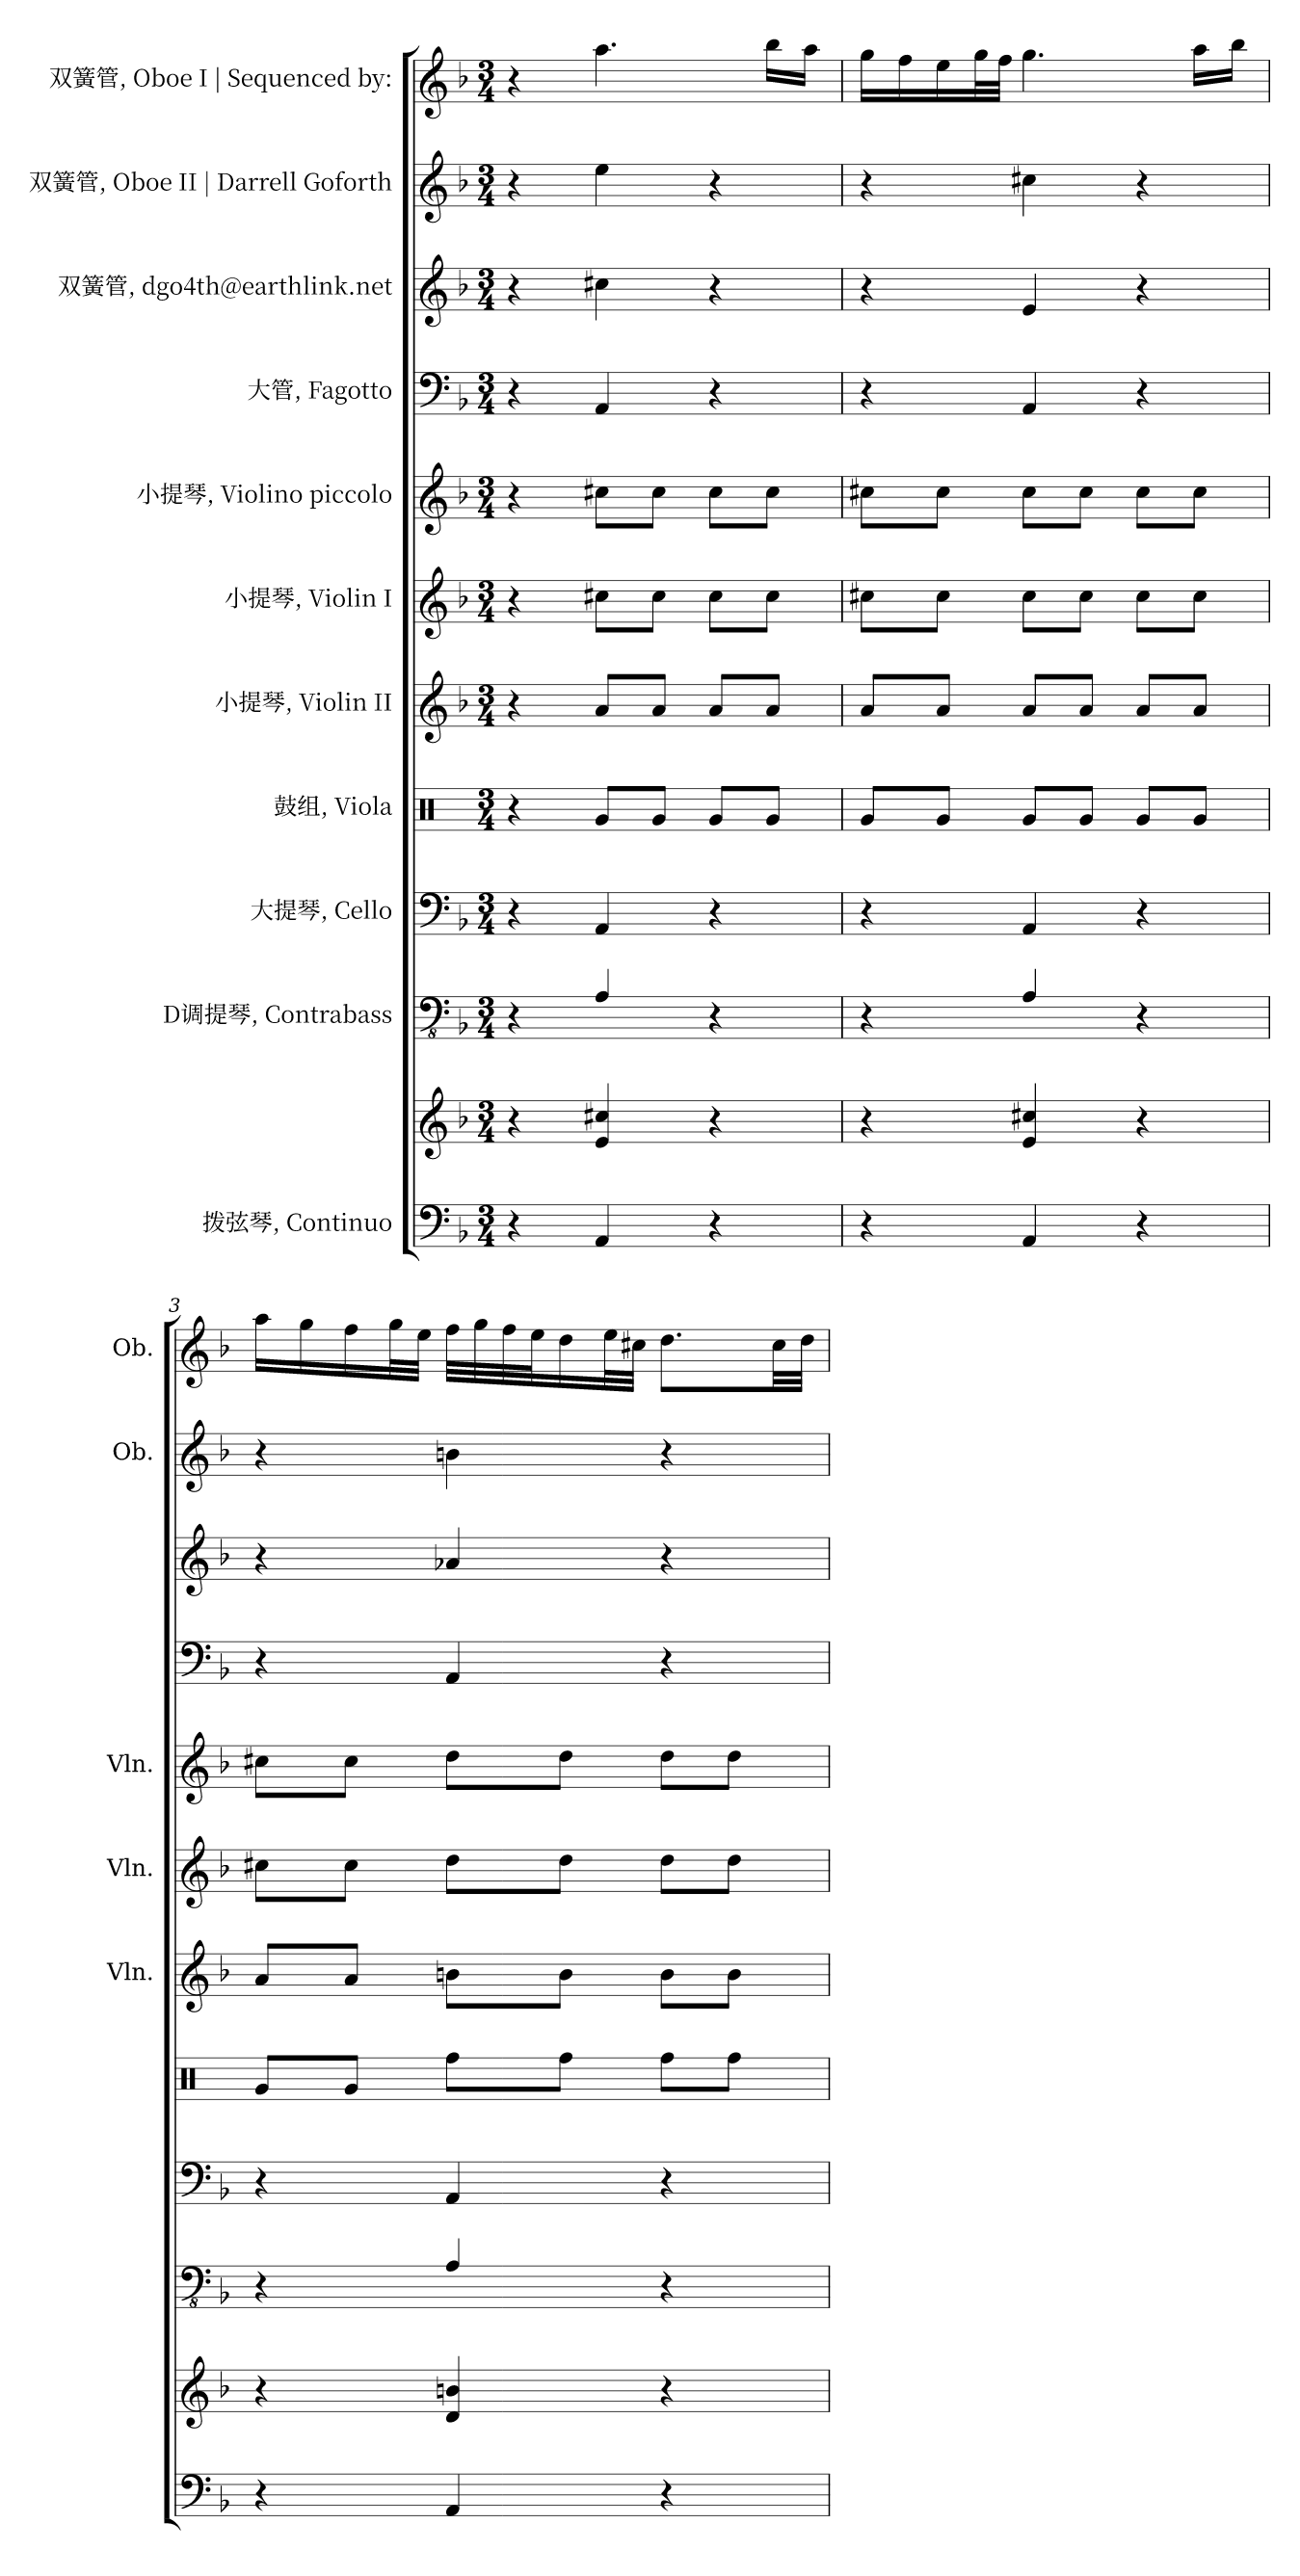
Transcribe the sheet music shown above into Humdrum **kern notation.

**kern	**kern	**kern	**kern	**kern	**kern	**kern	**kern	**kern	**kern	**kern	**kern
*part11	*part11	*part10	*part9	*part8	*part7	*part6	*part5	*part4	*part3	*part2	*part1
*staff12	*staff11	*staff10	*staff9	*staff8	*staff7	*staff6	*staff5	*staff4	*staff3	*staff2	*staff1
*I"拨弦琴, Continuo	*	*I"D调提琴, Contrabass	*I"大提琴, Cello	*I"鼓组, Viola	*I"小提琴, Violin II	*I"小提琴, Violin I	*I"小提琴, Violino piccolo	*I"大管, Fagotto	*I"双簧管, dgo4th@earthlink.net	*I"双簧管, Oboe II | Darrell Goforth	*I"双簧管, Oboe I | Sequenced by:
*	*	*	*	*	*I'Vln.	*I'Vln.	*I'Vln.	*	*	*I'Ob.	*I'Ob.
*clefF4	*clefG2	*clefFv4	*clefF4	*clefX	*clefG2	*clefG2	*clefG2	*clefF4	*clefG2	*clefG2	*clefG2
*	*	*ITrd7c12	*	*	*	*	*	*	*	*	*
*k[b-]	*k[b-]	*k[b-]	*k[b-]	*k[]	*k[b-]	*k[b-]	*k[b-]	*k[b-]	*k[b-]	*k[b-]	*k[b-]
*M3/4	*M3/4	*M3/4	*M3/4	*M3/4	*M3/4	*M3/4	*M3/4	*M3/4	*M3/4	*M3/4	*M3/4
*MM35	*MM35	*MM35	*MM35	*MM35	*MM35	*MM35	*MM35	*MM35	*MM35	*MM35	*MM35
=1	=1	=1	=1	=1	=1	=1	=1	=1	=1	=1	=1
4r	4r	4r	4r	4r	4r	4r	4r	4r	4r	4r	4r
4AA/	4e/ 4cc#X/	4AAA/	4AA/	8Rg/L	8a/L	8cc#X\L	8cc#X\L	4AA/	4cc#X\	4ee\	4.aa\
.	.	.	.	8Rg/J	8a/J	8cc#\J	8cc#\J	.	.	.	.
4r	4r	4r	4r	8Rg/L	8a/L	8cc#\L	8cc#\L	4r	4r	4r	.
.	.	.	.	8Rg/J	8a/J	8cc#\J	8cc#\J	.	.	.	16bb-\LL
.	.	.	.	.	.	.	.	.	.	.	16aa\JJ
=2	=2	=2	=2	=2	=2	=2	=2	=2	=2	=2	=2
4r	4r	4r	4r	8Rg/L	8a/L	8cc#X\L	8cc#X\L	4r	4r	4r	16gg\LL
.	.	.	.	.	.	.	.	.	.	.	16ff\
.	.	.	.	8Rg/J	8a/J	8cc#\J	8cc#\J	.	.	.	16ee\
.	.	.	.	.	.	.	.	.	.	.	32gg\L
.	.	.	.	.	.	.	.	.	.	.	32ff\JJJ
4AA/	4e/ 4cc#X/	4AAA/	4AA/	8Rg/L	8a/L	8cc#\L	8cc#\L	4AA/	4e/	4cc#X\	4.gg\
.	.	.	.	8Rg/J	8a/J	8cc#\J	8cc#\J	.	.	.	.
4r	4r	4r	4r	8Rg/L	8a/L	8cc#\L	8cc#\L	4r	4r	4r	.
.	.	.	.	8Rg/J	8a/J	8cc#\J	8cc#\J	.	.	.	16aa\LL
.	.	.	.	.	.	.	.	.	.	.	16bb-\JJ
!!LO:PB:g=z
=3	=3	=3	=3	=3	=3	=3	=3	=3	=3	=3	=3
4r	4r	4r	4r	8Rg/L	8a/L	8cc#X\L	8cc#X\L	4r	4r	4r	16aa\LL
.	.	.	.	.	.	.	.	.	.	.	16gg\
.	.	.	.	8Rg/J	8a/J	8cc#\J	8cc#\J	.	.	.	16ff\
.	.	.	.	.	.	.	.	.	.	.	32gg\L
.	.	.	.	.	.	.	.	.	.	.	32ee\JJJ
4AA/	4d/ 4bn/	4AAA/	4AA/	8Rff\L	8bn\L	8dd\L	8dd\L	4AA/	4a-X/	4bn\	32ff\LLL
.	.	.	.	.	.	.	.	.	.	.	32gg\
.	.	.	.	.	.	.	.	.	.	.	32ff\
.	.	.	.	.	.	.	.	.	.	.	32ee\J
.	.	.	.	8Rff\J	8b\J	8dd\J	8dd\J	.	.	.	16dd\
.	.	.	.	.	.	.	.	.	.	.	32ee\L
.	.	.	.	.	.	.	.	.	.	.	32cc#X\JJJ
4r	4r	4r	4r	8Rff\L	8b\L	8dd\L	8dd\L	4r	4r	4r	8.dd\L
.	.	.	.	8Rff\J	8b\J	8dd\J	8dd\J	.	.	.	.
.	.	.	.	.	.	.	.	.	.	.	32cc#\LL
.	.	.	.	.	.	.	.	.	.	.	32dd\JJJ
=	=	=	=	=	=	=	=	=	=	=	=
*-	*-	*-	*-	*-	*-	*-	*-	*-	*-	*-	*-
